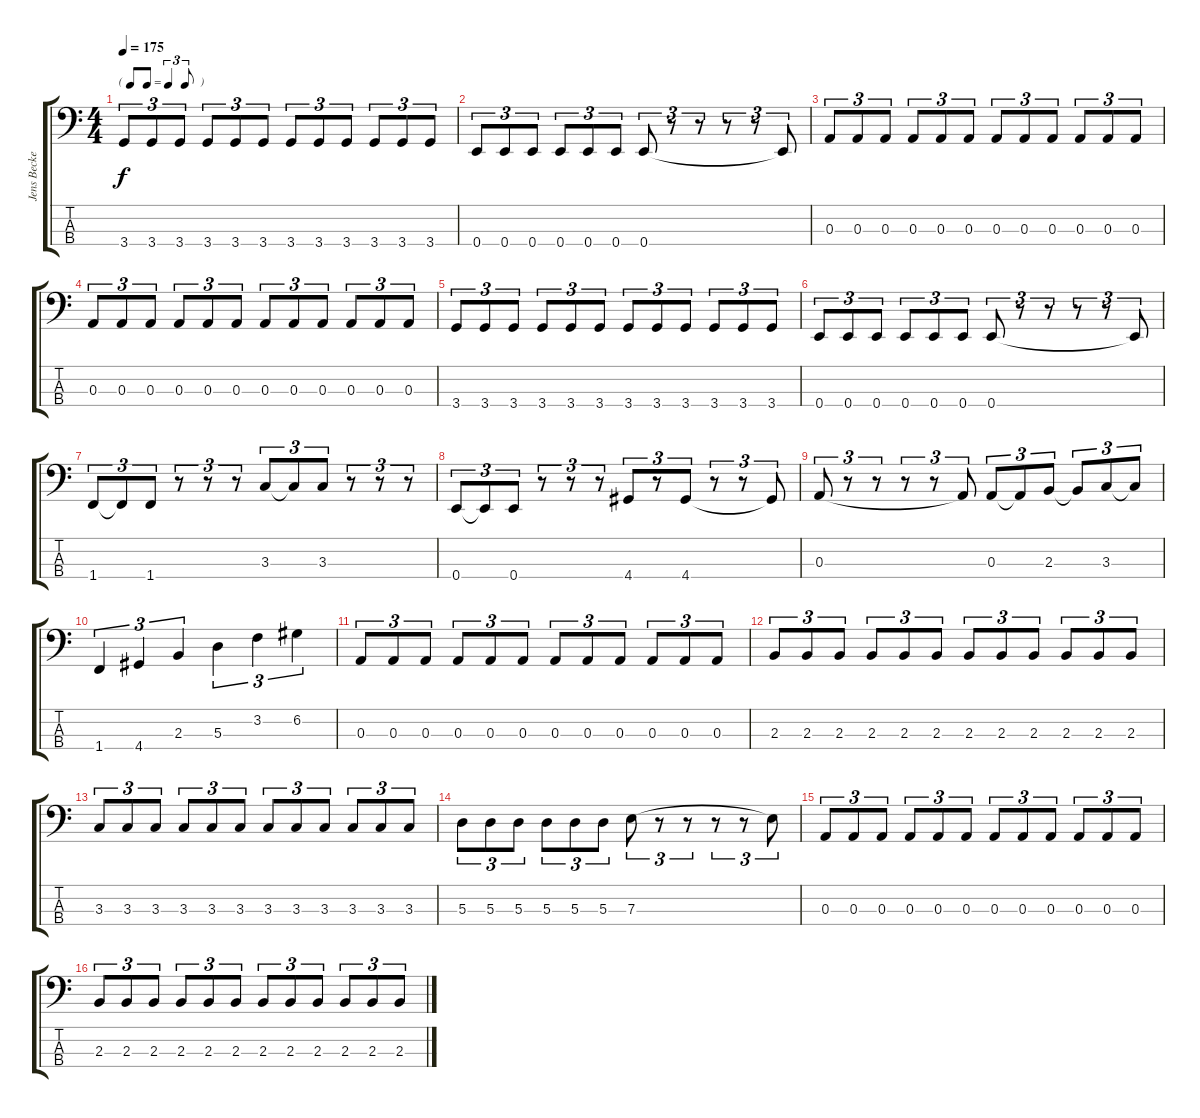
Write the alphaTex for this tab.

\track ("Jens Becker" "Jens Becke") {instrument electricbassfinger}
\staff {score tabs}
\tuning (G2 D2 A1 E1) {hide}
\ts (4 4)
\tf triplet8th
\tempo 175
\clef f4
\ks c
3.4.8{tu (3 2) dy f} 3.4.8{tu (3 2)} 3.4.8{tu (3 2)} 3.4.8{tu (3 2)} 3.4.8{tu (3 2)} 3.4.8{tu (3 2)} 3.4.8{tu (3 2)} 3.4.8{tu (3 2)} 3.4.8{tu (3 2)} 3.4.8{tu (3 2)} 3.4.8{tu (3 2)} 3.4.8{tu (3 2)} |
0.4.8{tu (3 2)} 0.4.8{tu (3 2)} 0.4.8{tu (3 2)} 0.4.8{tu (3 2)} 0.4.8{tu (3 2)} 0.4.8{tu (3 2)} 0.4.8{tu (3 2)} r.8{tu (3 2)} r.8{tu (3 2)} r.8{tu (3 2)} r.8{tu (3 2)} 0.4{t}.8{tu (3 2)} |
0.3.8{tu (3 2)} 0.3.8{tu (3 2)} 0.3.8{tu (3 2)} 0.3.8{tu (3 2)} 0.3.8{tu (3 2)} 0.3.8{tu (3 2)} 0.3.8{tu (3 2)} 0.3.8{tu (3 2)} 0.3.8{tu (3 2)} 0.3.8{tu (3 2)} 0.3.8{tu (3 2)} 0.3.8{tu (3 2)} |
0.3.8{tu (3 2)} 0.3.8{tu (3 2)} 0.3.8{tu (3 2)} 0.3.8{tu (3 2)} 0.3.8{tu (3 2)} 0.3.8{tu (3 2)} 0.3.8{tu (3 2)} 0.3.8{tu (3 2)} 0.3.8{tu (3 2)} 0.3.8{tu (3 2)} 0.3.8{tu (3 2)} 0.3.8{tu (3 2)} |
3.4.8{tu (3 2)} 3.4.8{tu (3 2)} 3.4.8{tu (3 2)} 3.4.8{tu (3 2)} 3.4.8{tu (3 2)} 3.4.8{tu (3 2)} 3.4.8{tu (3 2)} 3.4.8{tu (3 2)} 3.4.8{tu (3 2)} 3.4.8{tu (3 2)} 3.4.8{tu (3 2)} 3.4.8{tu (3 2)} |
0.4.8{tu (3 2)} 0.4.8{tu (3 2)} 0.4.8{tu (3 2)} 0.4.8{tu (3 2)} 0.4.8{tu (3 2)} 0.4.8{tu (3 2)} 0.4.8{tu (3 2)} r.8{tu (3 2)} r.8{tu (3 2)} r.8{tu (3 2)} r.8{tu (3 2)} 0.4{t}.8{tu (3 2)} |
1.4.8{tu (3 2)} 1.4{t}.8{tu (3 2)} 1.4.8{tu (3 2)} r.8{tu (3 2)} r.8{tu (3 2)} r.8{tu (3 2)} 3.3.8{tu (3 2)} 3.3{t}.8{tu (3 2)} 3.3.8{tu (3 2)} r.8{tu (3 2)} r.8{tu (3 2)} r.8{tu (3 2)} |
0.4.8{tu (3 2)} 0.4{t}.8{tu (3 2)} 0.4.8{tu (3 2)} r.8{tu (3 2)} r.8{tu (3 2)} r.8{tu (3 2)} 4.4.8{tu (3 2)} r.8{tu (3 2)} 4.4.8{tu (3 2)} r.8{tu (3 2)} r.8{tu (3 2)} 4.4{t}.8{tu (3 2)} |
0.3.8{tu (3 2)} r.8{tu (3 2)} r.8{tu (3 2)} r.8{tu (3 2)} r.8{tu (3 2)} 0.3{t}.8{tu (3 2)} 0.3.8{tu (3 2)} 0.3{t}.8{tu (3 2)} 2.3.8{tu (3 2)} 2.3{t}.8{tu (3 2)} 3.3.8{tu (3 2)} 3.3{t}.8{tu (3 2)} |
1.4.4{tu (3 2)} 4.4.4{tu (3 2)} 2.3.4{tu (3 2)} 5.3.4{tu (3 2)} 3.2.4{tu (3 2)} 6.2.4{tu (3 2)} |
0.3.8{tu (3 2)} 0.3.8{tu (3 2)} 0.3.8{tu (3 2)} 0.3.8{tu (3 2)} 0.3.8{tu (3 2)} 0.3.8{tu (3 2)} 0.3.8{tu (3 2)} 0.3.8{tu (3 2)} 0.3.8{tu (3 2)} 0.3.8{tu (3 2)} 0.3.8{tu (3 2)} 0.3.8{tu (3 2)} |
2.3.8{tu (3 2)} 2.3.8{tu (3 2)} 2.3.8{tu (3 2)} 2.3.8{tu (3 2)} 2.3.8{tu (3 2)} 2.3.8{tu (3 2)} 2.3.8{tu (3 2)} 2.3.8{tu (3 2)} 2.3.8{tu (3 2)} 2.3.8{tu (3 2)} 2.3.8{tu (3 2)} 2.3.8{tu (3 2)} |
3.3.8{tu (3 2)} 3.3.8{tu (3 2)} 3.3.8{tu (3 2)} 3.3.8{tu (3 2)} 3.3.8{tu (3 2)} 3.3.8{tu (3 2)} 3.3.8{tu (3 2)} 3.3.8{tu (3 2)} 3.3.8{tu (3 2)} 3.3.8{tu (3 2)} 3.3.8{tu (3 2)} 3.3.8{tu (3 2)} |
5.3.8{tu (3 2)} 5.3.8{tu (3 2)} 5.3.8{tu (3 2)} 5.3.8{tu (3 2)} 5.3.8{tu (3 2)} 5.3.8{tu (3 2)} 7.3.8{tu (3 2)} r.8{tu (3 2)} r.8{tu (3 2)} r.8{tu (3 2)} r.8{tu (3 2)} 7.3{t}.8{tu (3 2)} |
0.3.8{tu (3 2)} 0.3.8{tu (3 2)} 0.3.8{tu (3 2)} 0.3.8{tu (3 2)} 0.3.8{tu (3 2)} 0.3.8{tu (3 2)} 0.3.8{tu (3 2)} 0.3.8{tu (3 2)} 0.3.8{tu (3 2)} 0.3.8{tu (3 2)} 0.3.8{tu (3 2)} 0.3.8{tu (3 2)} |
2.3.8{tu (3 2)} 2.3.8{tu (3 2)} 2.3.8{tu (3 2)} 2.3.8{tu (3 2)} 2.3.8{tu (3 2)} 2.3.8{tu (3 2)} 2.3.8{tu (3 2)} 2.3.8{tu (3 2)} 2.3.8{tu (3 2)} 2.3.8{tu (3 2)} 2.3.8{tu (3 2)} 2.3.8{tu (3 2)}
